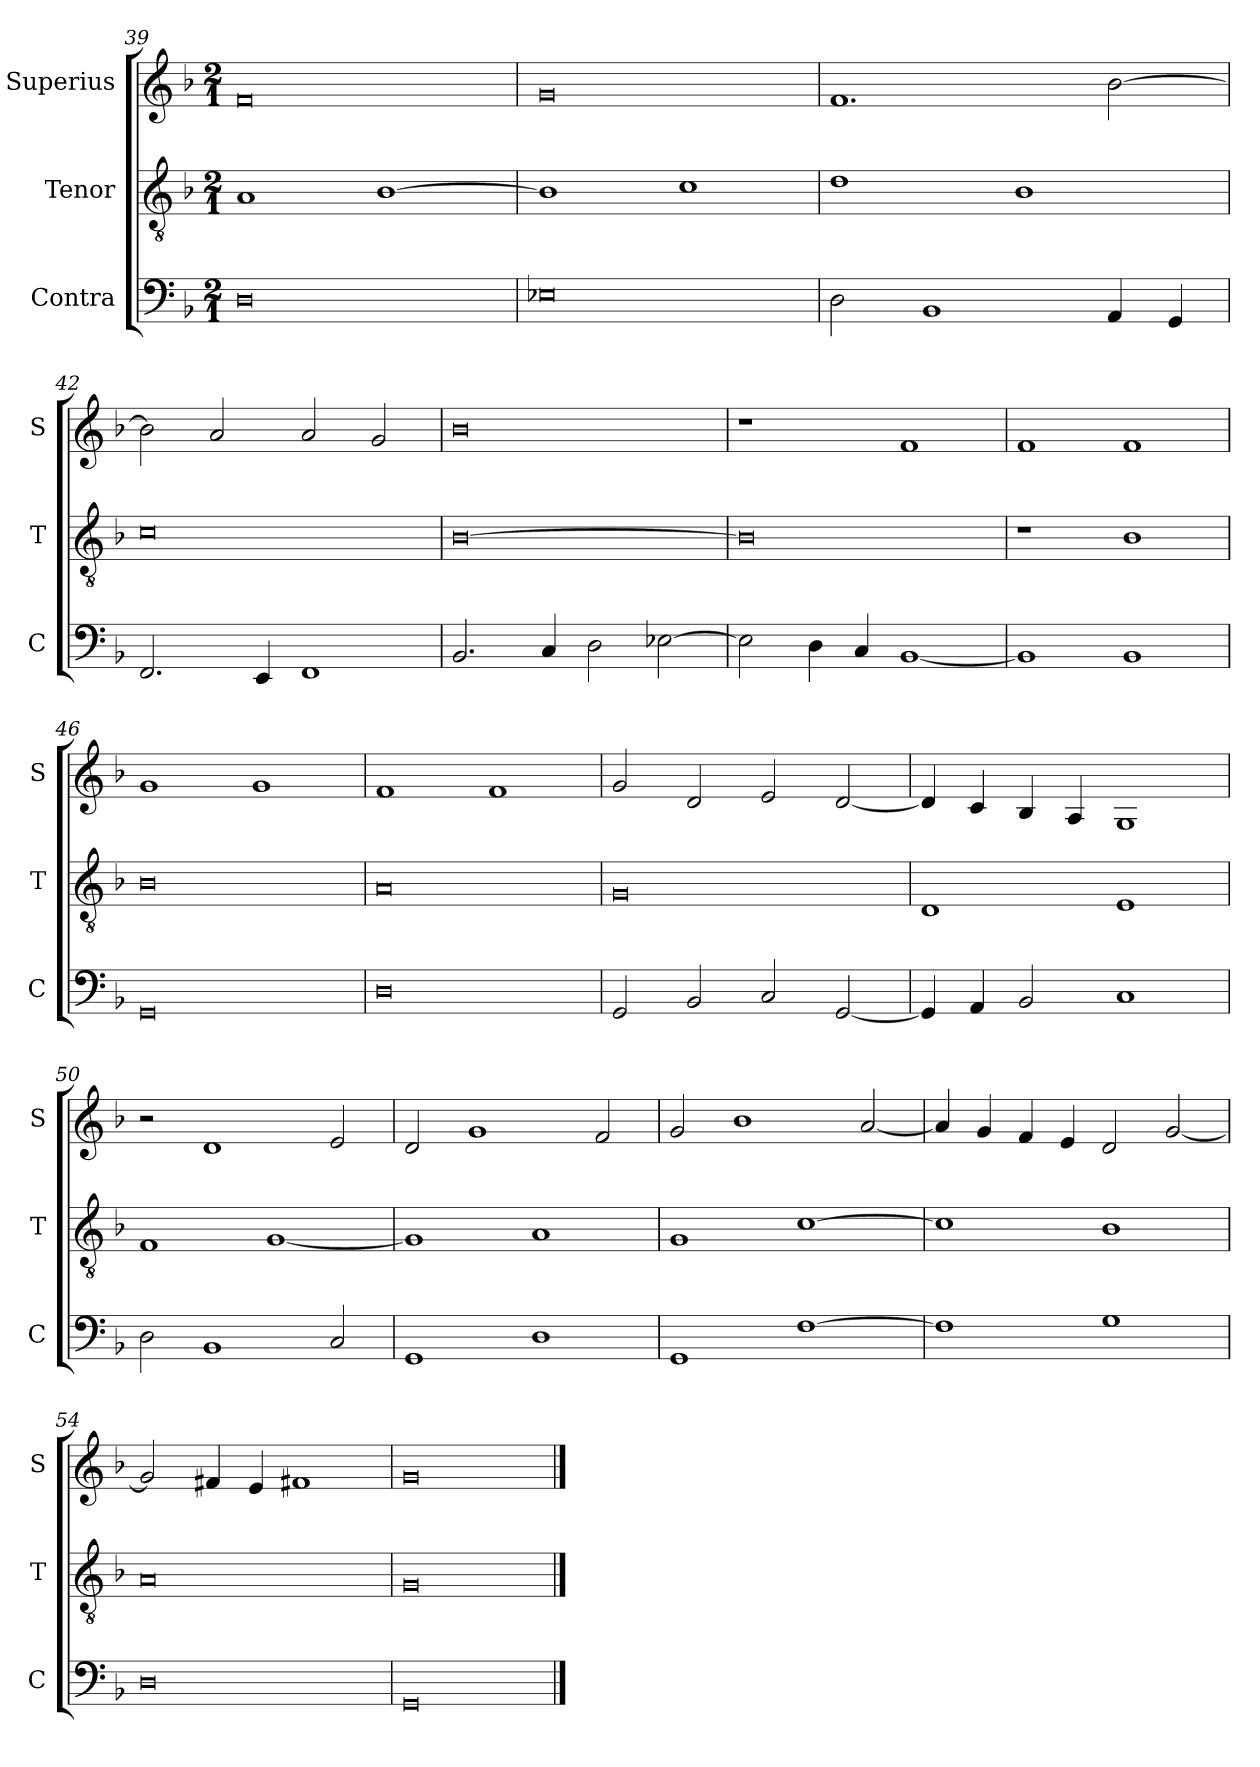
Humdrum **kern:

**kern	**kern	**kern
*part3	*part2	*part1
*staff3	*staff2	*staff1
*I"Contra	*I"Tenor	*I"Superius
*I'C	*I'T	*I'S
*clefF4	*clefGv2	*clefG2
*k[b-]	*k[b-]	*k[b-]
*M2/1	*M2/1	*M2/1
=39	=39	=39
0D	1A	0f
.	[1B-	.
=40	=40	=40
0E-X	1B-]	0g
.	1c	.
=41	=41	=41
2D\	1d	1.f
1BB-	.	.
.	1B-	.
4AA/	.	[2b-\
4GG/	.	.
=42	=42	=42
2.FF/	0c	2b-\]
.	.	2a/
4EE/	.	.
1FF	.	2a/
.	.	2g/
=43	=43	=43
2.BB-/	[0B-	0b-
4C/	.	.
2D\	.	.
[2E-X\	.	.
=44	=44	=44
2E-\]	0B-]	1r
4D\	.	.
4C/	.	.
[1BB-	.	1f
=45	=45	=45
1BB-]	1r	1f
1BB-	1B-	1f
=46	=46	=46
0GG	0B-	1g
.	.	1g
=47	=47	=47
0D	0A	1f
.	.	1f
=48	=48	=48
2GG/	0G	2g/
2BB-/	.	2d/
2C/	.	2e/
[2GG/	.	[2d/
=49	=49	=49
4GG/]	1D	4d/]
4AA/	.	4c/
2BB-/	.	4B-/
.	.	4A/
1C	1E	1G
=50	=50	=50
2D\	1F	2r
1BB-	.	1d
.	[1G	.
2C/	.	2e/
=51	=51	=51
1GG	1G]	2d/
.	.	1g
1D	1A	.
.	.	2f/
=52	=52	=52
1GG	1G	2g/
.	.	1b-
[1F	[1c	.
.	.	[2a/
=53	=53	=53
1F]	1c]	4a/]
.	.	4g/
.	.	4f/
.	.	4e/
1G	1B-	2d/
.	.	[2g/
=54	=54	=54
0D	0A	2g/]
.	.	4f#X/
.	.	4e/
.	.	1f#X
=55	=55	=55
0GG	0G	0g
==	==	==
*-	*-	*-
